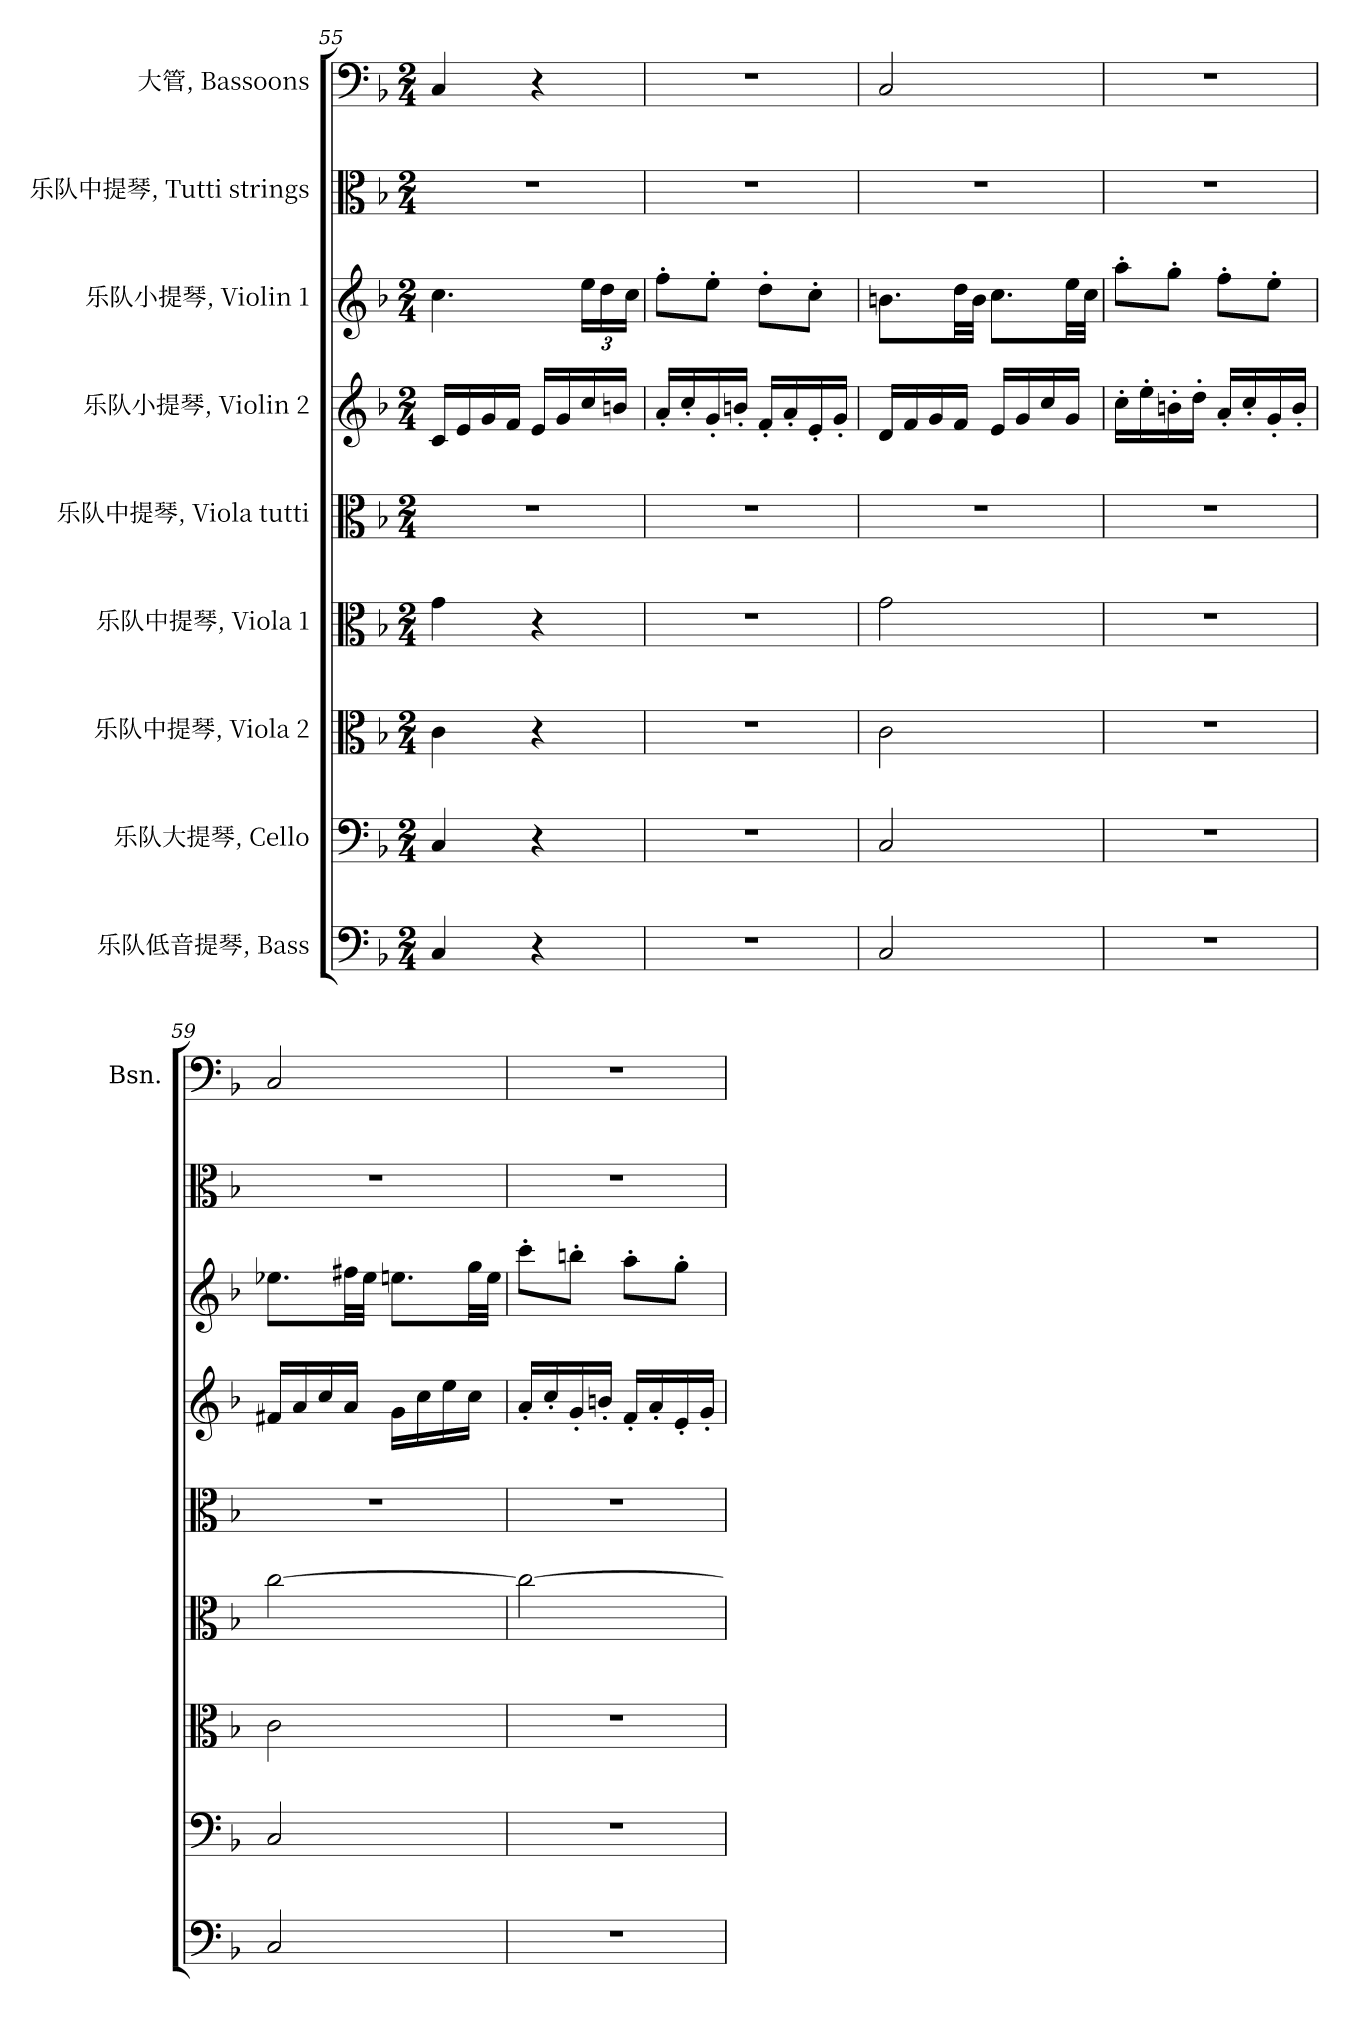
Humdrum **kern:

**kern	**kern	**kern	**kern	**kern	**kern	**kern	**kern	**kern
*part9	*part8	*part7	*part6	*part5	*part4	*part3	*part2	*part1
*staff9	*staff8	*staff7	*staff6	*staff5	*staff4	*staff3	*staff2	*staff1
*I"乐队低音提琴, Bass	*I"乐队大提琴, Cello	*I"乐队中提琴, Viola 2	*I"乐队中提琴, Viola 1	*I"乐队中提琴, Viola tutti	*I"乐队小提琴, Violin 2	*I"乐队小提琴, Violin 1	*I"乐队中提琴, Tutti strings	*I"大管, Bassoons
*	*	*	*	*	*	*	*	*I'Bsn.
*clefF4	*clefF4	*clefC3	*clefC3	*clefC3	*clefG2	*clefG2	*clefC3	*clefF4
*ITrd7c12	*	*	*	*	*	*	*	*
*k[b-]	*k[b-]	*k[b-]	*k[b-]	*k[b-]	*k[b-]	*k[b-]	*k[b-]	*k[b-]
*M2/4	*M2/4	*M2/4	*M2/4	*M2/4	*M2/4	*M2/4	*M2/4	*M2/4
*MM50	*MM50	*MM50	*MM50	*MM50	*MM50	*MM50	*MM50	*MM50
=55	=55	=55	=55	=55	=55	=55	=55	=55
4CC/	4C/	4c\	4g\	2r	16c/LL	4.cc\	2r	4C/
.	.	.	.	.	16e/	.	.	.
.	.	.	.	.	16g/	.	.	.
.	.	.	.	.	16f/JJ	.	.	.
4r	4r	4r	4r	.	16e/LL	.	.	4r
.	.	.	.	.	16g/	.	.	.
*	*	*	*	*	*	*Xbrackettup	*	*
.	.	.	.	.	16cc/	24ee\LL	.	.
.	.	.	.	.	.	24dd\	.	.
.	.	.	.	.	16bn/JJ	.	.	.
.	.	.	.	.	.	24cc\JJ	.	.
=56	=56	=56	=56	=56	=56	=56	=56	=56
*	*	*	*	*	*	*	*	*MM51
2r	2r	2r	2r	2r	16a'/LL	8ff'\L	2r	2r
.	.	.	.	.	16cc'/	.	.	.
.	.	.	.	.	16g'/	8ee'\J	.	.
.	.	.	.	.	16bn'/JJ	.	.	.
.	.	.	.	.	16f'/LL	8dd'\L	.	.
.	.	.	.	.	16a'/	.	.	.
.	.	.	.	.	16e'/	8cc'\J	.	.
.	.	.	.	.	16g'/JJ	.	.	.
!!LO:PB:g=z
=57	=57	=57	=57	=57	=57	=57	=57	=57
*	*	*	*	*	*	*	*	*MM51
2CC/	2C/	2c\	2g\	2r	16d/LL	8.bn\L	2r	2C/
.	.	.	.	.	16f/	.	.	.
.	.	.	.	.	16g/	.	.	.
.	.	.	.	.	16f/JJ	32dd\LL	.	.
.	.	.	.	.	.	32b\JJJ	.	.
.	.	.	.	.	16e/LL	8.cc\L	.	.
.	.	.	.	.	16g/	.	.	.
.	.	.	.	.	16cc/	.	.	.
.	.	.	.	.	16g/JJ	32ee\LL	.	.
.	.	.	.	.	.	32cc\JJJ	.	.
=58	=58	=58	=58	=58	=58	=58	=58	=58
*	*	*	*	*	*	*	*	*MM51
2r	2r	2r	2r	2r	16cc'\LL	8aa'\L	2r	2r
.	.	.	.	.	16ee'\	.	.	.
.	.	.	.	.	16bn'\	8gg'\J	.	.
.	.	.	.	.	16dd'\JJ	.	.	.
.	.	.	.	.	16a'/LL	8ff'\L	.	.
.	.	.	.	.	16cc'/	.	.	.
.	.	.	.	.	16g'/	8ee'\J	.	.
.	.	.	.	.	16b'/JJ	.	.	.
=59	=59	=59	=59	=59	=59	=59	=59	=59
*	*	*	*	*	*	*	*	*MM51
2CC/	2C/	2c\	[2cc\	2r	16f#X/LL	8.ee-X\L	2r	2C/
.	.	.	.	.	16a/	.	.	.
.	.	.	.	.	16cc/	.	.	.
.	.	.	.	.	16a/JJ	32ff#X\LL	.	.
.	.	.	.	.	.	32ee-\JJJ	.	.
.	.	.	.	.	16g\LL	8.een\L	.	.
.	.	.	.	.	16cc\	.	.	.
.	.	.	.	.	16ee\	.	.	.
.	.	.	.	.	16cc\JJ	32gg\LL	.	.
.	.	.	.	.	.	32ee\JJJ	.	.
=60	=60	=60	=60	=60	=60	=60	=60	=60
*	*	*	*	*	*	*	*	*MM51
2r	2r	2r	2cc\_	2r	16a'/LL	8ccc'\L	2r	2r
.	.	.	.	.	16cc'/	.	.	.
.	.	.	.	.	16g'/	8bbn'\J	.	.
.	.	.	.	.	16bn'/JJ	.	.	.
.	.	.	.	.	16f'/LL	8aa'\L	.	.
.	.	.	.	.	16a'/	.	.	.
.	.	.	.	.	16e'/	8gg'\J	.	.
.	.	.	.	.	16g'/JJ	.	.	.
=	=	=	=	=	=	=	=	=
*-	*-	*-	*-	*-	*-	*-	*-	*-
